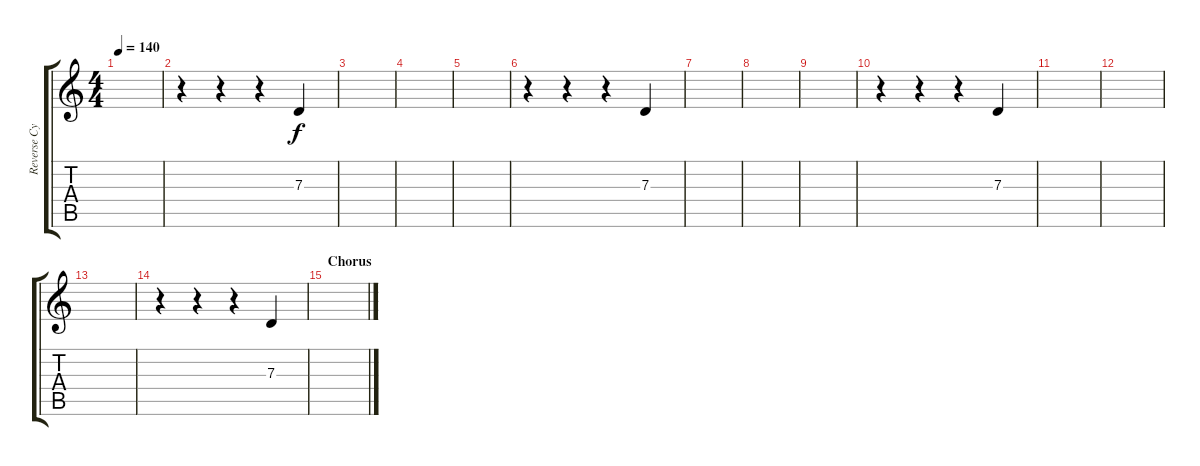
\track ("Reverse Cymbal" "Reverse Cy") {instrument reversecymbal}
\staff {score tabs}
\tuning (E4 B3 G3 D3 A2 E2) {hide}
\ts (4 4)
\tempo 140
\clef g2
\ks c
|
r.4 r.4 r.4 7.3.4 |
|
|
|
r.4 r.4 r.4 7.3.4 |
|
|
|
r.4 r.4 r.4 7.3.4 |
|
|
|
r.4 r.4 r.4 7.3.4 |
\section ("" "Chorus")
